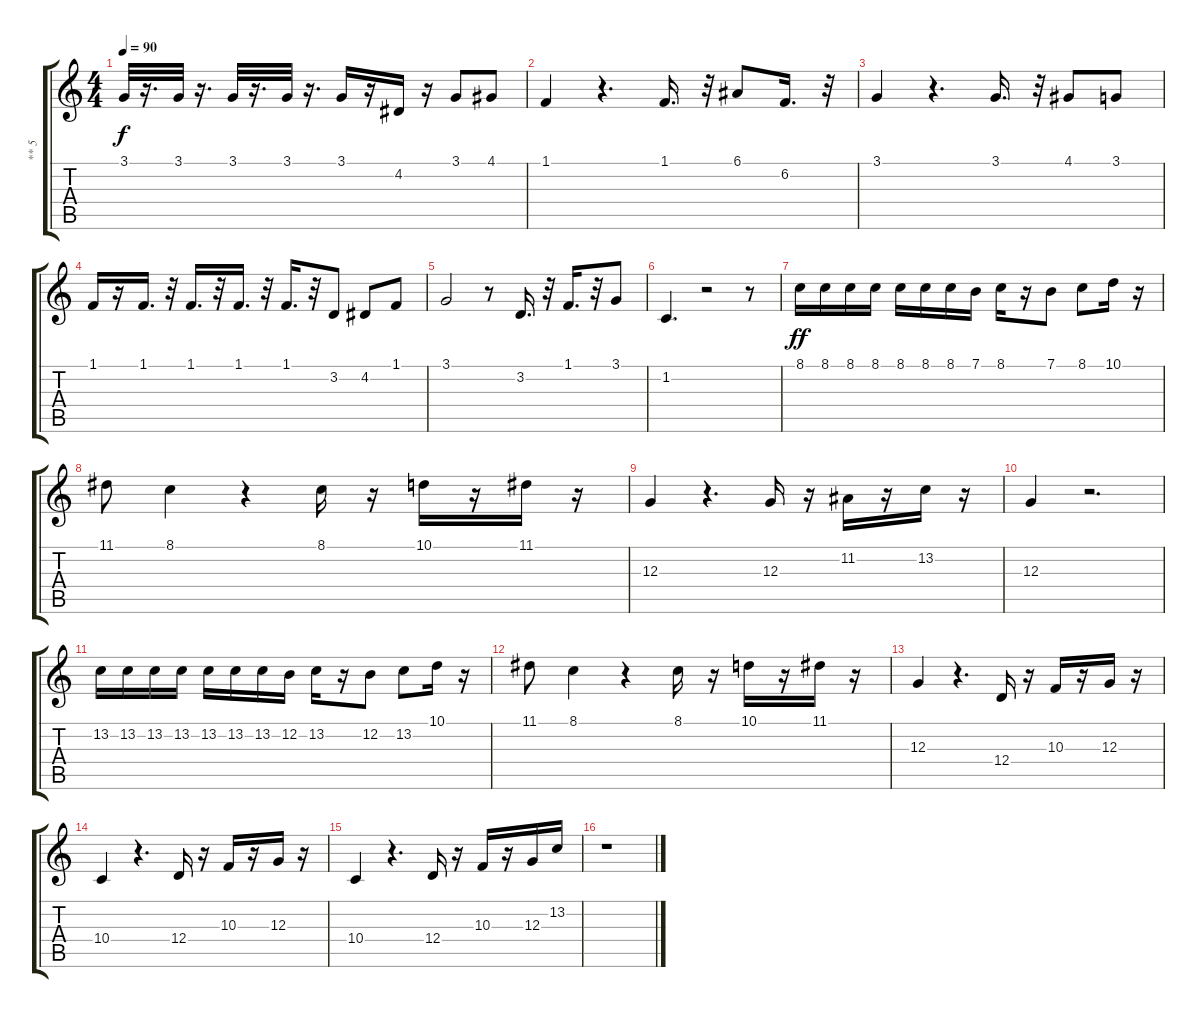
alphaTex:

\track ("** 5" "** 5") {instrument synthbrass2}
\staff {score tabs}
\tuning (E4 B3 G3 D3 A2 E2) {hide}
\ts (4 4)
\tempo 90
\clef g2
\ks c
3.1.32{dy f} r.16{d} 3.1.32 r.16{d} 3.1.32 r.16{d} 3.1.32 r.16{d} 3.1.16 r.16 4.2.16 r.16 3.1.8 4.1.8 |
1.1.4 r.4{d} 1.1.16{d} r.32 6.1.8 6.2.16{d} r.32 |
3.1.4 r.4{d} 3.1.16{d} r.32 4.1.8 3.1.8 |
1.1.16 r.16 1.1.16{d} r.32 1.1.16{d} r.32 1.1.16{d} r.32 1.1.16{d} r.32 3.2.8 4.2.8 1.1.8 |
3.1.2 r.8 3.2.16{d} r.32 1.1.16{d} r.32 3.1.8 |
1.2.4{d} r.2 r.8 |
8.1.16{dy ff} 8.1.16 8.1.16 8.1.16 8.1.16 8.1.16 8.1.16 7.1.16 8.1.16 r.16 7.1.8 8.1.8 10.1.16 r.16 |
11.1.8 8.1.4 r.4 8.1.16 r.16 10.1.16 r.16 11.1.16 r.16 |
12.3.4 r.4{d} 12.3.16 r.16 11.2.16 r.16 13.2.16 r.16 |
12.3.4 r.2{d} |
13.2.16 13.2.16 13.2.16 13.2.16 13.2.16 13.2.16 13.2.16 12.2.16 13.2.16 r.16 12.2.8 13.2.8 10.1.16 r.16 |
11.1.8 8.1.4 r.4 8.1.16 r.16 10.1.16 r.16 11.1.16 r.16 |
12.3.4 r.4{d} 12.4.16 r.16 10.3.16 r.16 12.3.16 r.16 |
10.4.4 r.4{d} 12.4.16 r.16 10.3.16 r.16 12.3.16 r.16 |
10.4.4 r.4{d} 12.4.16 r.16 10.3.16 r.16 12.3.16 13.2.16 |
r.1
